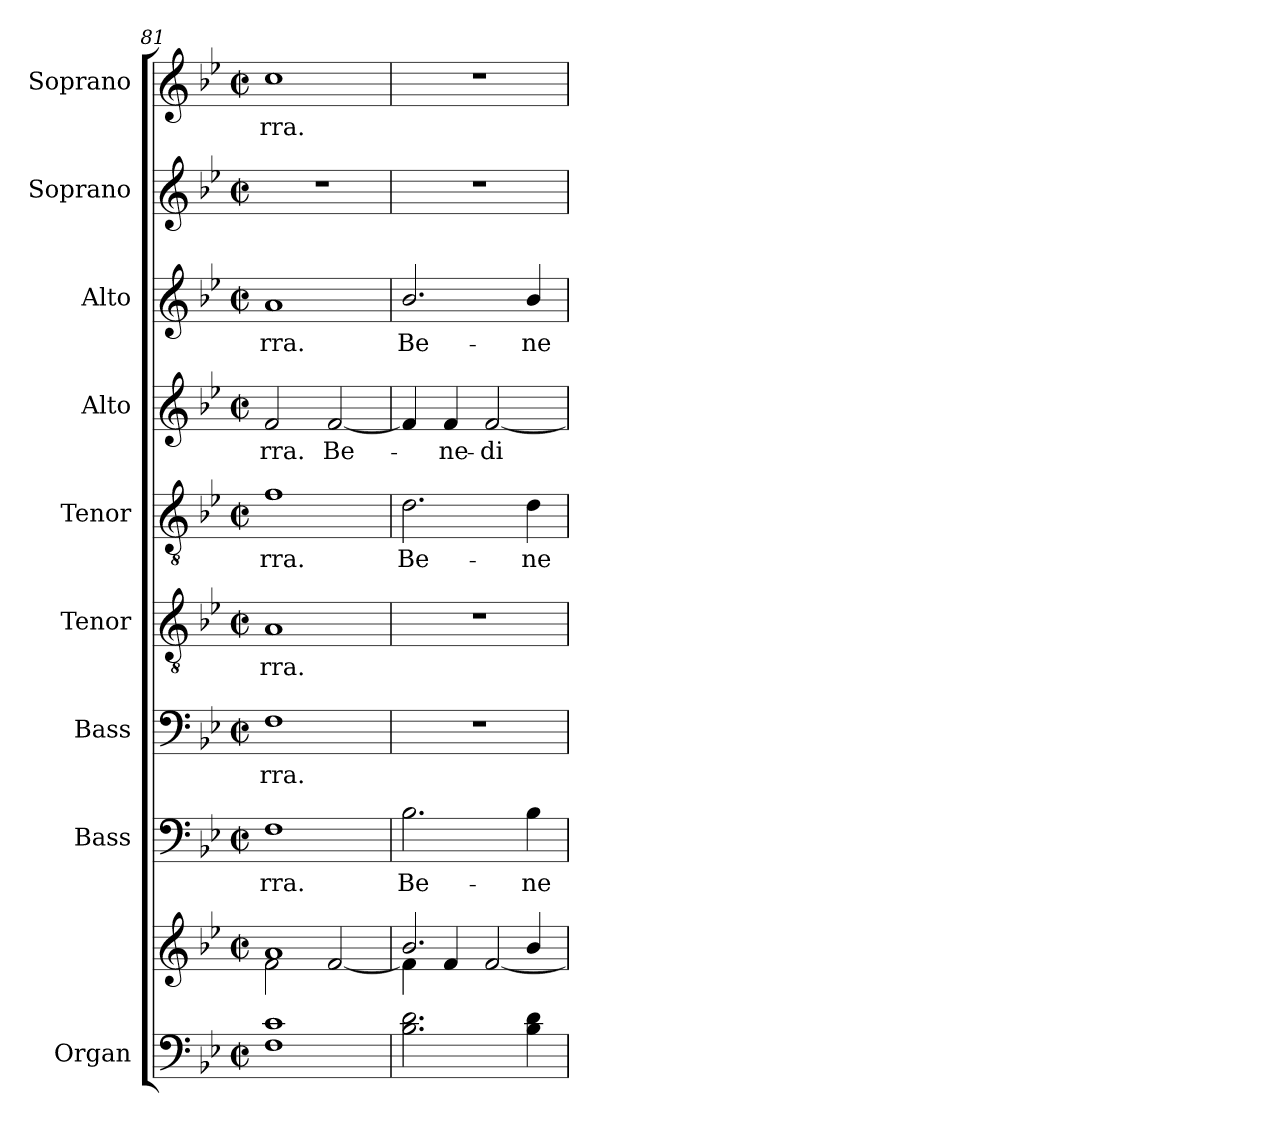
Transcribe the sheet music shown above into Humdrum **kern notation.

**kern	**kern	**kern	**text	**kern	**text	**kern	**text	**kern	**text	**kern	**text	**kern	**text	**kern	**kern	**text
*part9	*part9	*part8	*part8	*part7	*part7	*part6	*part6	*part5	*part5	*part4	*part4	*part3	*part3	*part2	*part1	*part1
*staff10	*staff9	*staff8	*staff8	*staff7	*staff7	*staff6	*staff6	*staff5	*staff5	*staff4	*staff4	*staff3	*staff3	*staff2	*staff1	*staff1
*I"Organ	*	*I"Bass	*	*I"Bass	*	*I"Tenor	*	*I"Tenor	*	*I"Alto	*	*I"Alto	*	*I"Soprano	*I"Soprano	*
*I'Organ.	*	*I'B.	*	*I'B.	*	*I'T.	*	*I'T.	*	*I'A.	*	*I'A.	*	*I'S.	*I'S.	*
*clefF4	*clefG2	*clefF4	*	*clefF4	*	*clefGv2	*	*clefGv2	*	*clefG2	*	*clefG2	*	*clefG2	*clefG2	*
*	*	*	*	*	*	*ITrd7c12	*	*ITrd7c12	*	*	*	*	*	*	*	*
*k[b-e-]	*k[b-e-]	*k[b-e-]	*	*k[b-e-]	*	*k[b-e-]	*	*k[b-e-]	*	*k[b-e-]	*	*k[b-e-]	*	*k[b-e-]	*k[b-e-]	*
*B-:	*B-:	*B-:	*	*B-:	*	*B-:	*	*B-:	*	*B-:	*	*B-:	*	*B-:	*B-:	*
*M2/2	*M2/2	*M2/2	*	*M2/2	*	*M2/2	*	*M2/2	*	*M2/2	*	*M2/2	*	*M2/2	*M2/2	*
*met(c|)	*met(c|)	*met(c|)	*	*met(c|)	*	*met(c|)	*	*met(c|)	*	*met(c|)	*	*met(c|)	*	*met(c|)	*met(c|)	*
=81	=81	=81	=81	=81	=81	=81	=81	=81	=81	=81	=81	=81	=81	=81	=81	=81
*	*^	*	*	*	*	*	*	*	*	*	*	*	*	*	*	*
!	!	!	!	!LO:LY:b:color=#000000	!	!	!	!	!	!	!	!	!	!	!	!	!
!	!	!	!	!	!	!LO:LY:b:color=#000000	!	!	!	!	!	!	!	!	!	!	!
!	!	!	!	!	!	!	!	!LO:LY:b:color=#000000	!	!	!	!	!	!	!	!	!
!	!	!	!	!	!	!	!	!	!	!LO:LY:b:color=#000000	!	!	!	!	!	!	!
!	!	!	!	!	!	!	!	!	!	!	!	!LO:LY:b:color=#000000	!	!	!	!	!
!	!	!	!	!	!	!	!	!	!	!	!	!	!	!LO:LY:b:color=#000000	!	!	!
!	!	!	!	!	!	!	!	!	!	!	!	!	!	!	!	!	!LO:LY:b:color=#000000
1Fi 1ci	1ai	2fi\	1Fi	-rra.	1Fi	-rra.	1AAi	-rra.	1Fi	-rra.	2fi/	-rra.	1ai	-rra.	1r	1cci	-rra.
!	!	!	!	!	!	!	!	!	!	!	!	!LO:LY:b:color=#000000	!	!	!	!	!
.	.	[2fi/	.	.	.	.	.	.	.	.	[2fi/	Be-	.	.	.	.	.
=82	=82	=82	=82	=82	=82	=82	=82	=82	=82	=82	=82	=82	=82	=82	=82	=82	=82
!	!	!	!	!LO:LY:b:color=#000000	!	!	!	!	!	!	!	!	!	!	!	!	!
!	!	!	!	!	!	!	!	!	!	!LO:LY:b:color=#000000	!	!	!	!	!	!	!
!	!	!	!	!	!	!	!	!	!	!	!	!	!	!LO:LY:b:color=#000000	!	!	!
2.B-i\ 2.di	2.b-i/	4fi\]	2.B-i\	Be-	1r	.	1r	.	2.Di\	Be-	4fi/]	.	2.b-i/	Be-	1r	1r	.
!	!	!	!	!	!	!	!	!	!	!	!	!LO:LY:b:color=#000000	!	!	!	!	!
.	.	4fi/	.	.	.	.	.	.	.	.	4fi/	-ne-	.	.	.	.	.
!	!	!	!	!	!	!	!	!	!	!	!	!LO:LY:b:color=#000000	!	!	!	!	!
.	.	[2fi/	.	.	.	.	.	.	.	.	[2fi/	-di-	.	.	.	.	.
!	!	!	!	!LO:LY:b:color=#000000	!	!	!	!	!	!	!	!	!	!	!	!	!
!	!	!	!	!	!	!	!	!	!	!LO:LY:b:color=#000000	!	!	!	!	!	!	!
!	!	!	!	!	!	!	!	!	!	!	!	!	!	!LO:LY:b:color=#000000	!	!	!
4B-i\ 4di	4b-i/	.	4B-i\	-ne-	.	.	.	.	4Di\	-ne-	.	.	4b-i/	-ne-	.	.	.
*	*v	*v	*	*	*	*	*	*	*	*	*	*	*	*	*	*	*
=	=	=	=	=	=	=	=	=	=	=	=	=	=	=	=	=
*-	*-	*-	*-	*-	*-	*-	*-	*-	*-	*-	*-	*-	*-	*-	*-	*-
